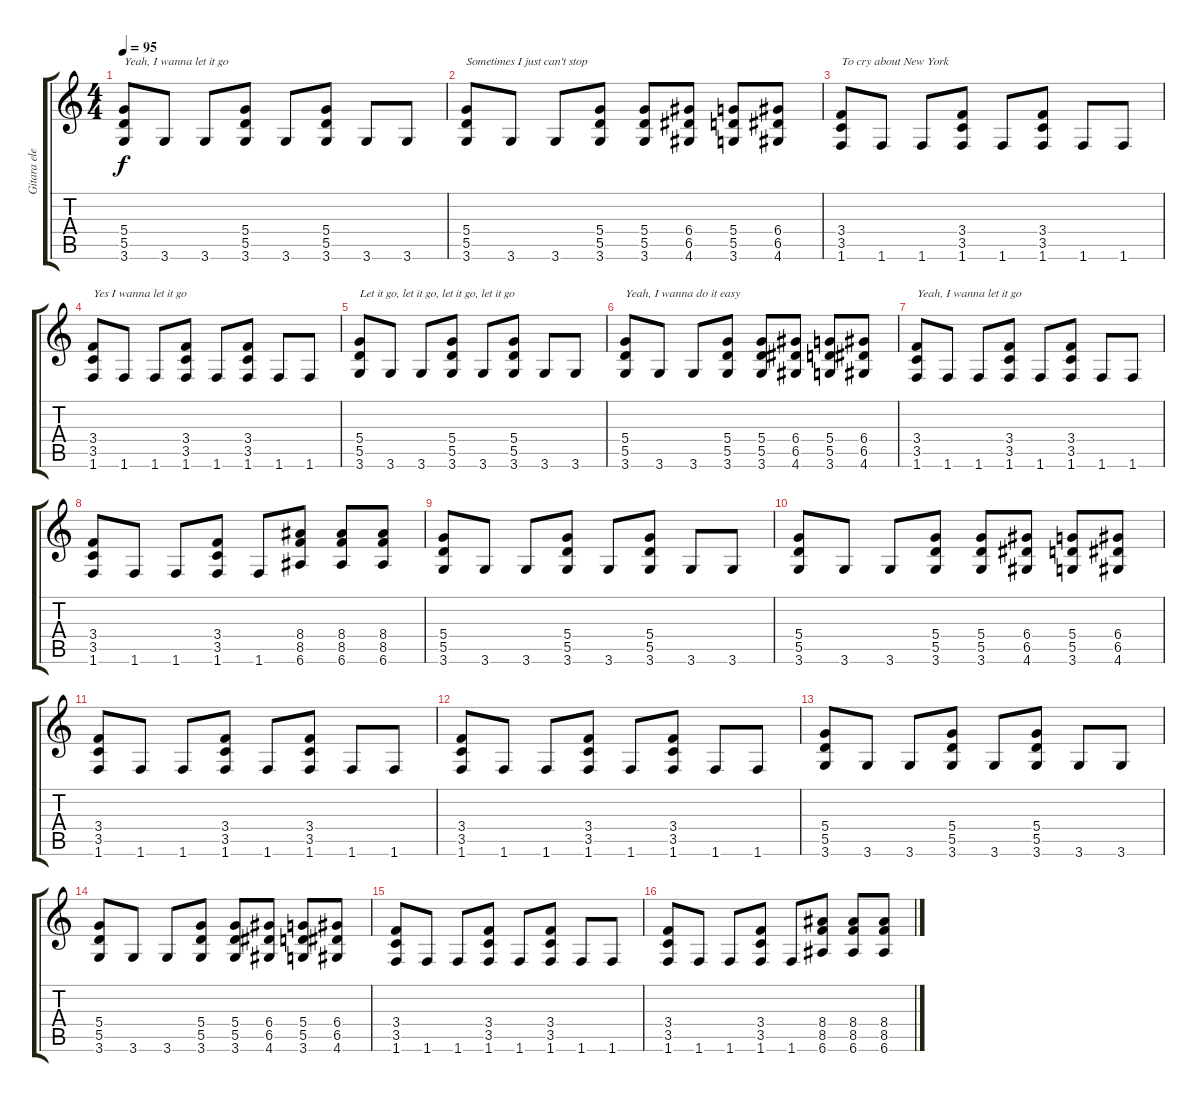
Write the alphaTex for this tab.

\track ("Gitara elektryczna" "Gitara ele") {instrument distortionguitar}
\staff {score tabs}
\tuning (E4 B3 G3 D3 A2 E2) {hide}
\ts (4 4)
\tempo 95
\clef g2
\ks c
(5.4 5.5 3.6).8{txt "Yeah, I wanna let it go" dy f} 3.6.8 3.6.8 (5.4 5.5 3.6).8 3.6.8 (5.4 5.5 3.6).8 3.6.8 3.6.8 |
(5.4 5.5 3.6).8{txt "Sometimes I just can't stop"} 3.6.8 3.6.8 (5.4 5.5 3.6).8 (5.4 5.5 3.6).8 (6.4 6.5 4.6).8 (5.4 5.5 3.6).8 (6.4 6.5 4.6).8 |
(3.4 3.5 1.6).8{txt "To cry about New York"} 1.6.8 1.6.8 (3.4 3.5 1.6).8 1.6.8 (3.4 3.5 1.6).8 1.6.8 1.6.8 |
(3.4 3.5 1.6).8{txt "Yes I wanna let it go"} 1.6.8 1.6.8 (3.4 3.5 1.6).8 1.6.8 (3.4 3.5 1.6).8 1.6.8 1.6.8 |
(5.4 5.5 3.6).8{txt "Let it go, let it go, let it go, let it go"} 3.6.8 3.6.8 (5.4 5.5 3.6).8 3.6.8 (5.4 5.5 3.6).8 3.6.8 3.6.8 |
(5.4 5.5 3.6).8{txt "Yeah, I wanna do it easy"} 3.6.8 3.6.8 (5.4 5.5 3.6).8 (5.4 5.5 3.6).8 (6.4 6.5 4.6).8 (5.4 5.5 3.6).8 (6.4 6.5 4.6).8 |
(3.4 3.5 1.6).8{txt "Yeah, I wanna let it go"} 1.6.8 1.6.8 (3.4 3.5 1.6).8 1.6.8 (3.4 3.5 1.6).8 1.6.8 1.6.8 |
(3.4 3.5 1.6).8 1.6.8 1.6.8 (3.4 3.5 1.6).8 1.6.8 (8.4 8.5 6.6).8 (8.4 8.5 6.6).8 (8.4 8.5 6.6).8 |
(5.4 5.5 3.6).8 3.6.8 3.6.8 (5.4 5.5 3.6).8 3.6.8 (5.4 5.5 3.6).8 3.6.8 3.6.8 |
(5.4 5.5 3.6).8 3.6.8 3.6.8 (5.4 5.5 3.6).8 (5.4 5.5 3.6).8 (6.4 6.5 4.6).8 (5.4 5.5 3.6).8 (6.4 6.5 4.6).8 |
(3.4 3.5 1.6).8 1.6.8 1.6.8 (3.4 3.5 1.6).8 1.6.8 (3.4 3.5 1.6).8 1.6.8 1.6.8 |
(3.4 3.5 1.6).8 1.6.8 1.6.8 (3.4 3.5 1.6).8 1.6.8 (3.4 3.5 1.6).8 1.6.8 1.6.8 |
(5.4 5.5 3.6).8 3.6.8 3.6.8 (5.4 5.5 3.6).8 3.6.8 (5.4 5.5 3.6).8 3.6.8 3.6.8 |
(5.4 5.5 3.6).8 3.6.8 3.6.8 (5.4 5.5 3.6).8 (5.4 5.5 3.6).8 (6.4 6.5 4.6).8 (5.4 5.5 3.6).8 (6.4 6.5 4.6).8 |
(3.4 3.5 1.6).8 1.6.8 1.6.8 (3.4 3.5 1.6).8 1.6.8 (3.4 3.5 1.6).8 1.6.8 1.6.8 |
(3.4 3.5 1.6).8 1.6.8 1.6.8 (3.4 3.5 1.6).8 1.6.8 (8.4 8.5 6.6).8 (8.4 8.5 6.6).8 (8.4 8.5 6.6).8
